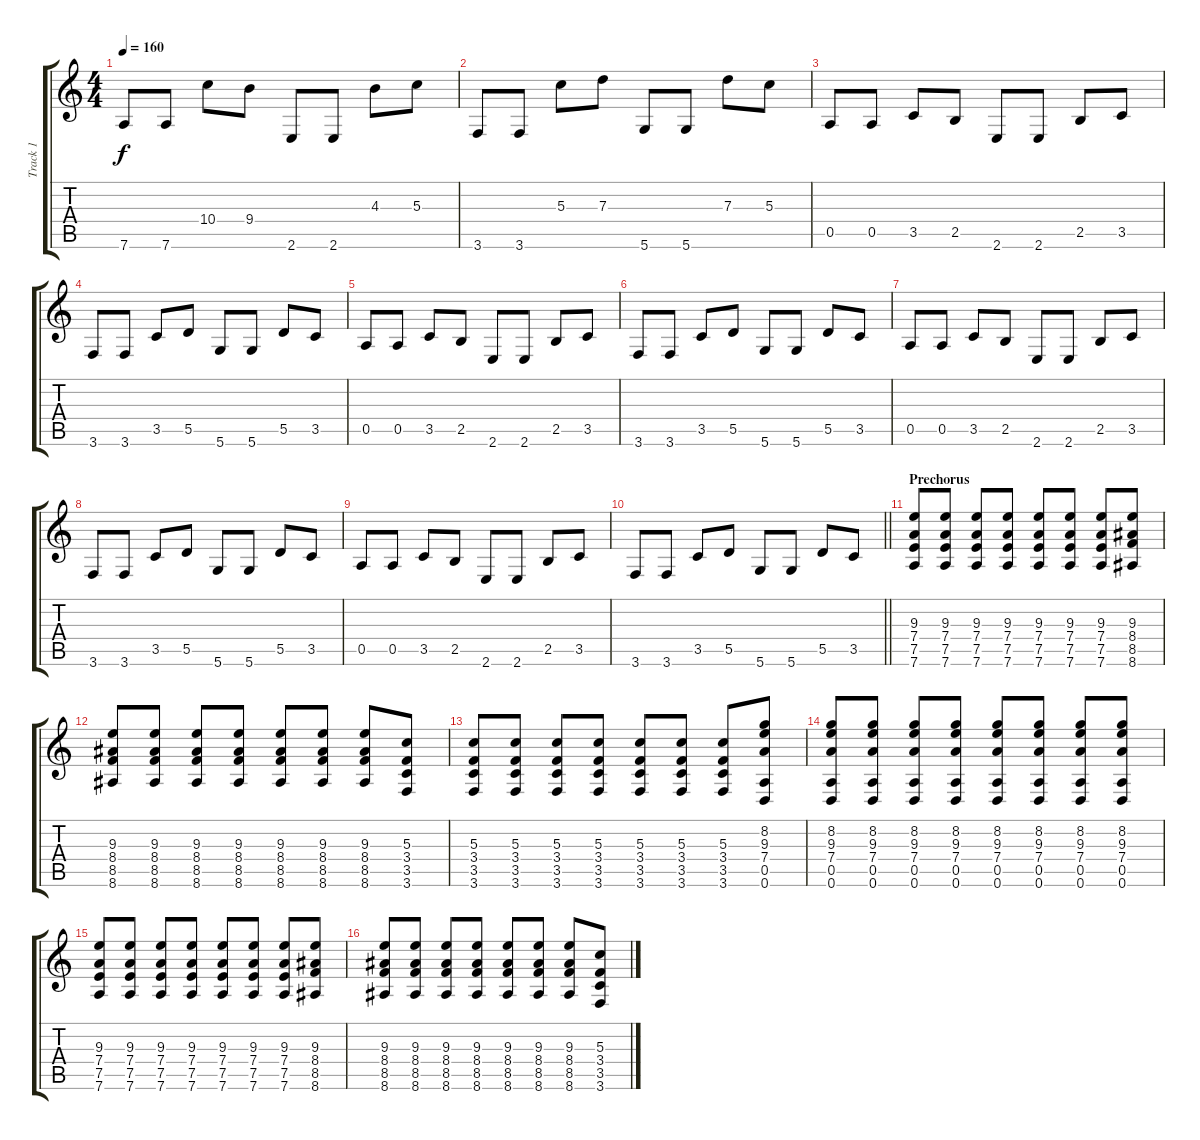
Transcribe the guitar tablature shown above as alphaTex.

\track ("Track 1" "Track 1") {instrument distortionguitar}
\staff {score tabs}
\tuning (E4 B3 G3 D3 A2 D2) {hide}
\ts (4 4)
\tempo 160
\clef g2
\ks c
7.6.8{dy f} 7.6.8 10.4.8 9.4.8 2.6.8 2.6.8 4.3.8 5.3.8 |
3.6.8 3.6.8 5.3.8 7.3.8 5.6.8 5.6.8 7.3.8 5.3.8 |
0.5.8 0.5.8 3.5.8 2.5.8 2.6.8 2.6.8 2.5.8 3.5.8 |
3.6.8 3.6.8 3.5.8 5.5.8 5.6.8 5.6.8 5.5.8 3.5.8 |
0.5.8 0.5.8 3.5.8 2.5.8 2.6.8 2.6.8 2.5.8 3.5.8 |
3.6.8 3.6.8 3.5.8 5.5.8 5.6.8 5.6.8 5.5.8 3.5.8 |
0.5.8 0.5.8 3.5.8 2.5.8 2.6.8 2.6.8 2.5.8 3.5.8 |
3.6.8 3.6.8 3.5.8 5.5.8 5.6.8 5.6.8 5.5.8 3.5.8 |
0.5.8 0.5.8 3.5.8 2.5.8 2.6.8 2.6.8 2.5.8 3.5.8 |
\barLineRight lightlight
3.6.8 3.6.8 3.5.8 5.5.8 5.6.8 5.6.8 5.5.8 3.5.8 |
\section ("" "Prechorus")
(9.3 7.4 7.5 7.6).8 (9.3 7.4 7.5 7.6).8 (9.3 7.4 7.5 7.6).8 (9.3 7.4 7.5 7.6).8 (9.3 7.4 7.5 7.6).8 (9.3 7.4 7.5 7.6).8 (9.3 7.4 7.5 7.6).8 (9.3 8.4 8.5 8.6).8 |
(9.3 8.4 8.5 8.6).8 (9.3 8.4 8.5 8.6).8 (9.3 8.4 8.5 8.6).8 (9.3 8.4 8.5 8.6).8 (9.3 8.4 8.5 8.6).8 (9.3 8.4 8.5 8.6).8 (9.3 8.4 8.5 8.6).8 (5.3 3.4 3.5 3.6).8 |
(5.3 3.4 3.5 3.6).8 (5.3 3.4 3.5 3.6).8 (5.3 3.4 3.5 3.6).8 (5.3 3.4 3.5 3.6).8 (5.3 3.4 3.5 3.6).8 (5.3 3.4 3.5 3.6).8 (5.3 3.4 3.5 3.6).8 (8.2 9.3 7.4 0.5 0.6).8 |
(8.2 9.3 7.4 0.5 0.6).8 (8.2 9.3 7.4 0.5 0.6).8 (8.2 9.3 7.4 0.5 0.6).8 (8.2 9.3 7.4 0.5 0.6).8 (8.2 9.3 7.4 0.5 0.6).8 (8.2 9.3 7.4 0.5 0.6).8 (8.2 9.3 7.4 0.5 0.6).8 (8.2 9.3 7.4 0.5 0.6).8 |
(9.3 7.4 7.5 7.6).8 (9.3 7.4 7.5 7.6).8 (9.3 7.4 7.5 7.6).8 (9.3 7.4 7.5 7.6).8 (9.3 7.4 7.5 7.6).8 (9.3 7.4 7.5 7.6).8 (9.3 7.4 7.5 7.6).8 (9.3 8.4 8.5 8.6).8 |
(9.3 8.4 8.5 8.6).8 (9.3 8.4 8.5 8.6).8 (9.3 8.4 8.5 8.6).8 (9.3 8.4 8.5 8.6).8 (9.3 8.4 8.5 8.6).8 (9.3 8.4 8.5 8.6).8 (9.3 8.4 8.5 8.6).8 (5.3 3.4 3.5 3.6).8
